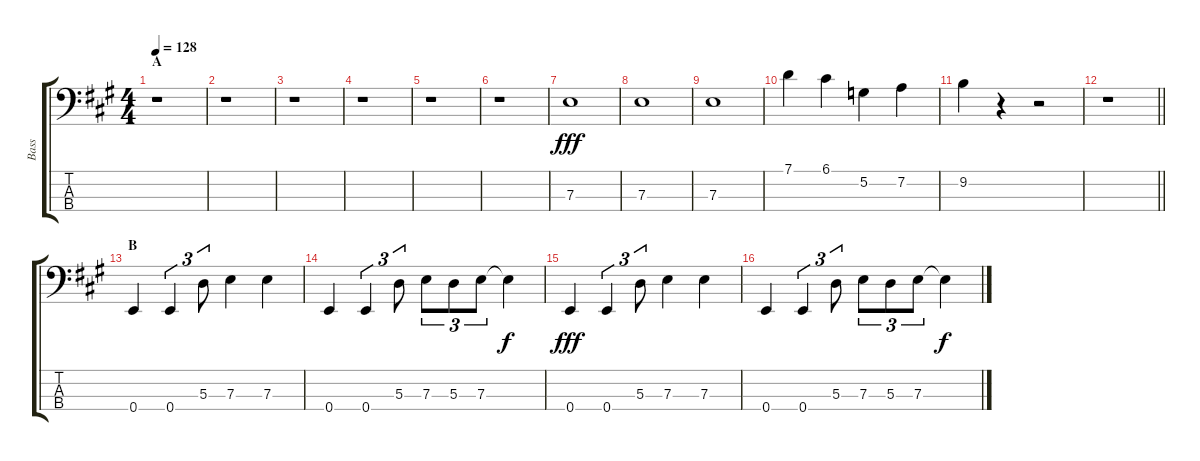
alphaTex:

\track ("Bass" "Bass") {instrument electricbassfinger}
\staff {score tabs}
\tuning (G2 D2 A1 E1) {hide}
\ts (4 4)
\section ("" "A")
\tempo 128
\clef f4
\ks a
r.1{dy fff instrument electricbassfinger} |
r.1 |
r.1 |
r.1 |
r.1 |
r.1 |
7.3.1 |
7.3.1 |
7.3.1 |
7.1.4 6.1.4 5.2.4 7.2.4 |
9.2.4 r.4 r.2 |
\barLineRight lightlight
r.1 |
\section ("" "B")
0.4.4 0.4.4{tu (3 2)} 5.3.8{tu (3 2)} 7.3.4 7.3.4 |
0.4.4 0.4.4{tu (3 2)} 5.3.8{tu (3 2)} 7.3.8{tu (3 2)} 5.3.8{tu (3 2)} 7.3.8{tu (3 2)} 7.3{t}.4{dy f} |
0.4.4{dy fff} 0.4.4{tu (3 2)} 5.3.8{tu (3 2)} 7.3.4 7.3.4 |
0.4.4 0.4.4{tu (3 2)} 5.3.8{tu (3 2)} 7.3.8{tu (3 2)} 5.3.8{tu (3 2)} 7.3.8{tu (3 2)} 7.3{t}.4{dy f}
